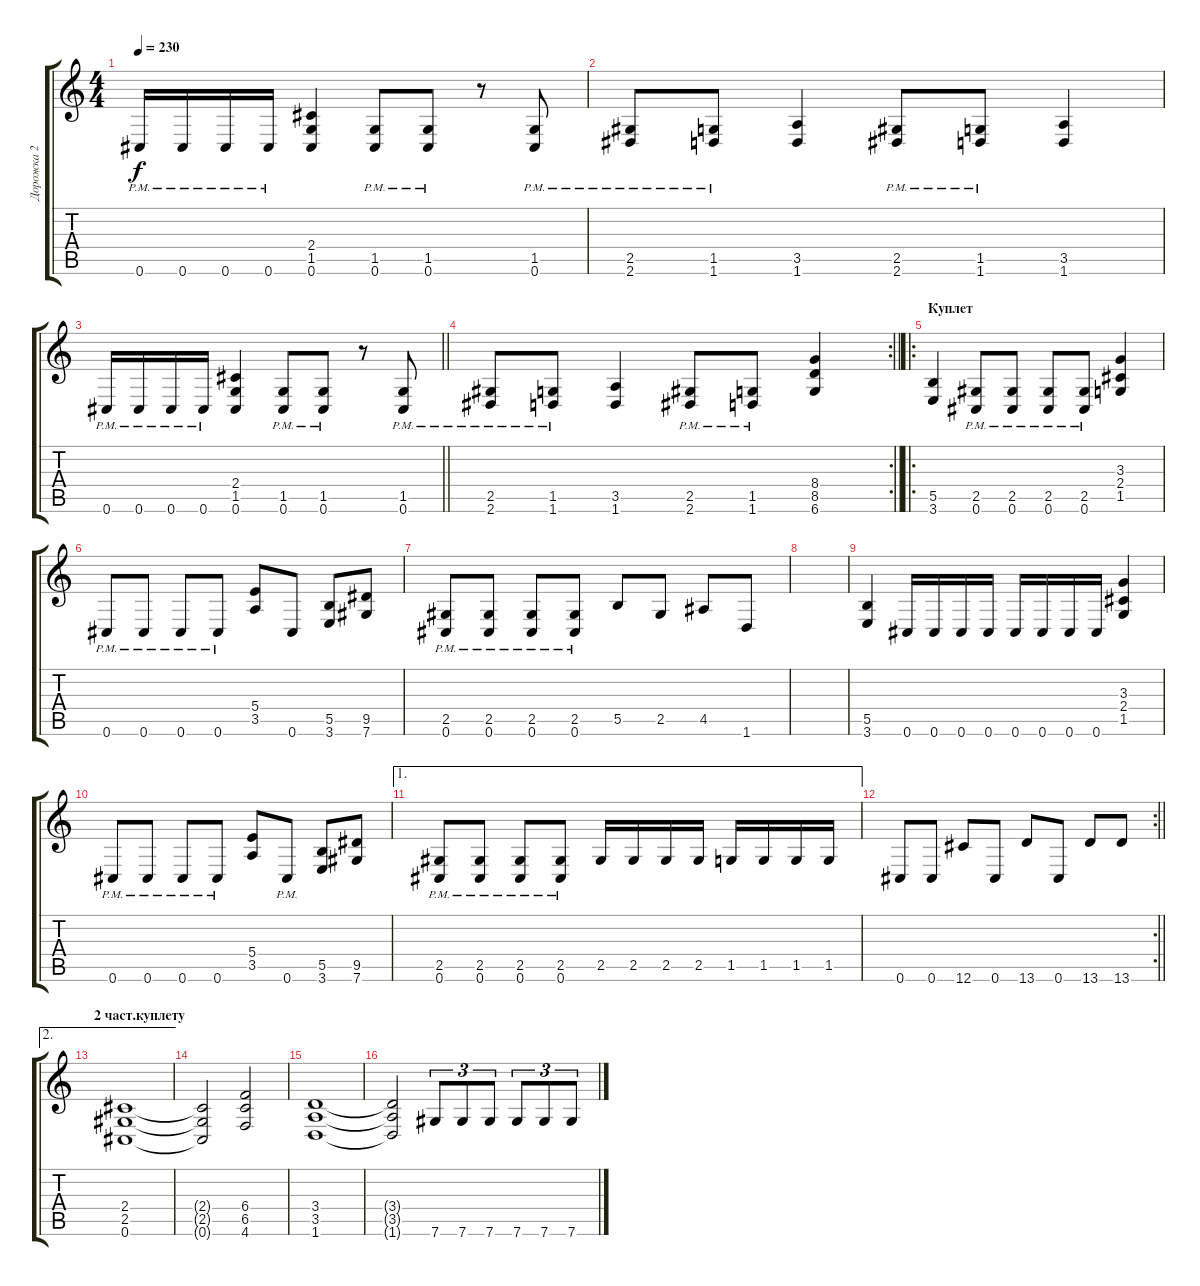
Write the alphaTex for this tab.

\track ("Дорожка 2" "Дорожка 2") {instrument distortionguitar}
\staff {score tabs}
\tuning (Db4 Ab3 E3 B2 Gb2 Db2) {hide}
\ts (4 4)
\tempo 230
\clef g2
\ks c
0.6{pm}.16{dy f} 0.6{pm}.16 0.6{pm}.16 0.6{pm}.16 (2.4 1.5 0.6).4 (1.5{pm} 0.6{pm}).8 (1.5{pm} 0.6{pm}).8 r.8 (1.5{pm} 0.6{pm}).8 |
(2.5{pm} 2.6{pm}).8 (1.5{pm} 1.6{pm}).8 (3.5 1.6).4 (2.5{pm} 2.6{pm}).8 (1.5{pm} 1.6{pm}).8 (3.5 1.6).4 |
\barLineRight lightlight
0.6{pm}.16 0.6{pm}.16 0.6{pm}.16 0.6{pm}.16 (2.4 1.5 0.6).4 (1.5{pm} 0.6{pm}).8 (1.5{pm} 0.6{pm}).8 r.8 (1.5{pm} 0.6{pm}).8 |
\rc 2
\section ("" "")
\barLineRight lightlight
(2.5{pm} 2.6{pm}).8 (1.5{pm} 1.6{pm}).8 (3.5 1.6).4 (2.5{pm} 2.6{pm}).8 (1.5{pm} 1.6{pm}).8 (8.4 8.5 6.6).4 |
\ro
\section ("" "Куплет")
(5.5 3.6).4 (2.5{pm} 0.6{pm}).8 (2.5{pm} 0.6{pm}).8 (2.5{pm} 0.6{pm}).8 (2.5{pm} 0.6{pm}).8 (3.3 2.4 1.5).4 |
0.6{pm}.8 0.6{pm}.8 0.6{pm}.8 0.6{pm}.8 (5.4 3.5).8 0.6.8 (5.5 3.6).8 (9.5 7.6).8 |
(2.5{pm} 0.6{pm}).8 (2.5{pm} 0.6{pm}).8 (2.5{pm} 0.6{pm}).8 (2.5{pm} 0.6{pm}).8 5.5.8 2.5.8 4.5.8 1.6.8 |
|
(5.5 3.6).4 0.6.16 0.6.16 0.6.16 0.6.16 0.6.16 0.6.16 0.6.16 0.6.16 (3.3 2.4 1.5).4 |
0.6{pm}.8 0.6{pm}.8 0.6{pm}.8 0.6{pm}.8 (5.4 3.5).8 0.6{pm}.8 (5.5 3.6).8 (9.5 7.6).8 |
\ae 1
(2.5{pm} 0.6{pm}).8 (2.5{pm} 0.6{pm}).8 (2.5{pm} 0.6{pm}).8 (2.5{pm} 0.6{pm}).8 2.5.16 2.5.16 2.5.16 2.5.16 1.5.16 1.5.16 1.5.16 1.5.16 |
\rc 2
\barLineRight lightlight
0.6.8 0.6.8 12.6.8 0.6.8 13.6.8 0.6.8 13.6.8 13.6.8 |
\ae 2
\section ("" "2 част.куплету")
(2.4 2.5 0.6).1 |
(2.4{t} 2.5{t} 0.6{t}).2 (6.4 6.5 4.6).2 |
(3.4 3.5 1.6).1 |
(3.4{t} 3.5{t} 1.6{t}).2 7.6.8{tu (3 2)} 7.6.8{tu (3 2)} 7.6.8{tu (3 2)} 7.6.8{tu (3 2)} 7.6.8{tu (3 2)} 7.6.8{tu (3 2)}
